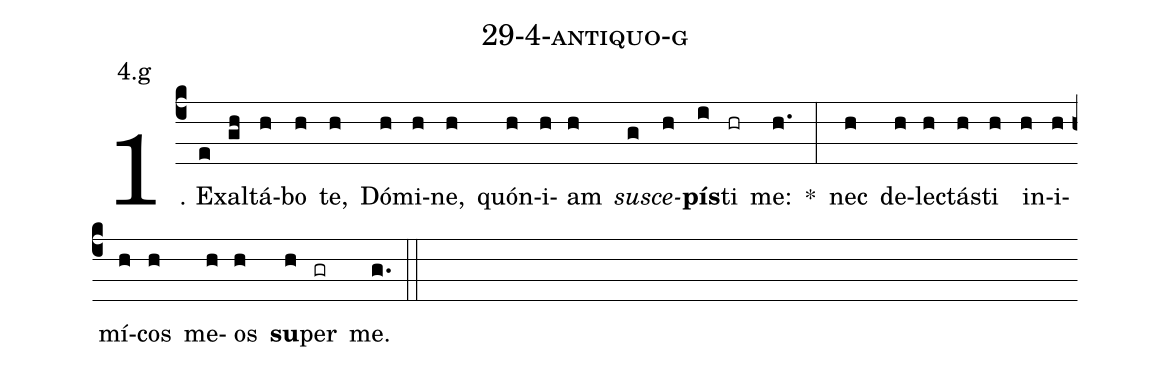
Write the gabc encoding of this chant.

name: 29-4-antiquo-g;
annotation: 4.g;
%%
(c4)1. Ex(e)al(gh)tá(h)bo(h) te,(h) Dó(h)mi(h)ne,(h) quón(h)i(h)am(h) <i>su</i>(g)<i>sce</i>(h)<b>pís</b>(i)ti(hr) me:(h.) *(:) nec(h) de(h)lec(h)tás(h)ti(h) in(h)i(h)mí(h)cos(h) me(h)os(h) <b>su</b>(h)per(gr) me.(g.) (::)
